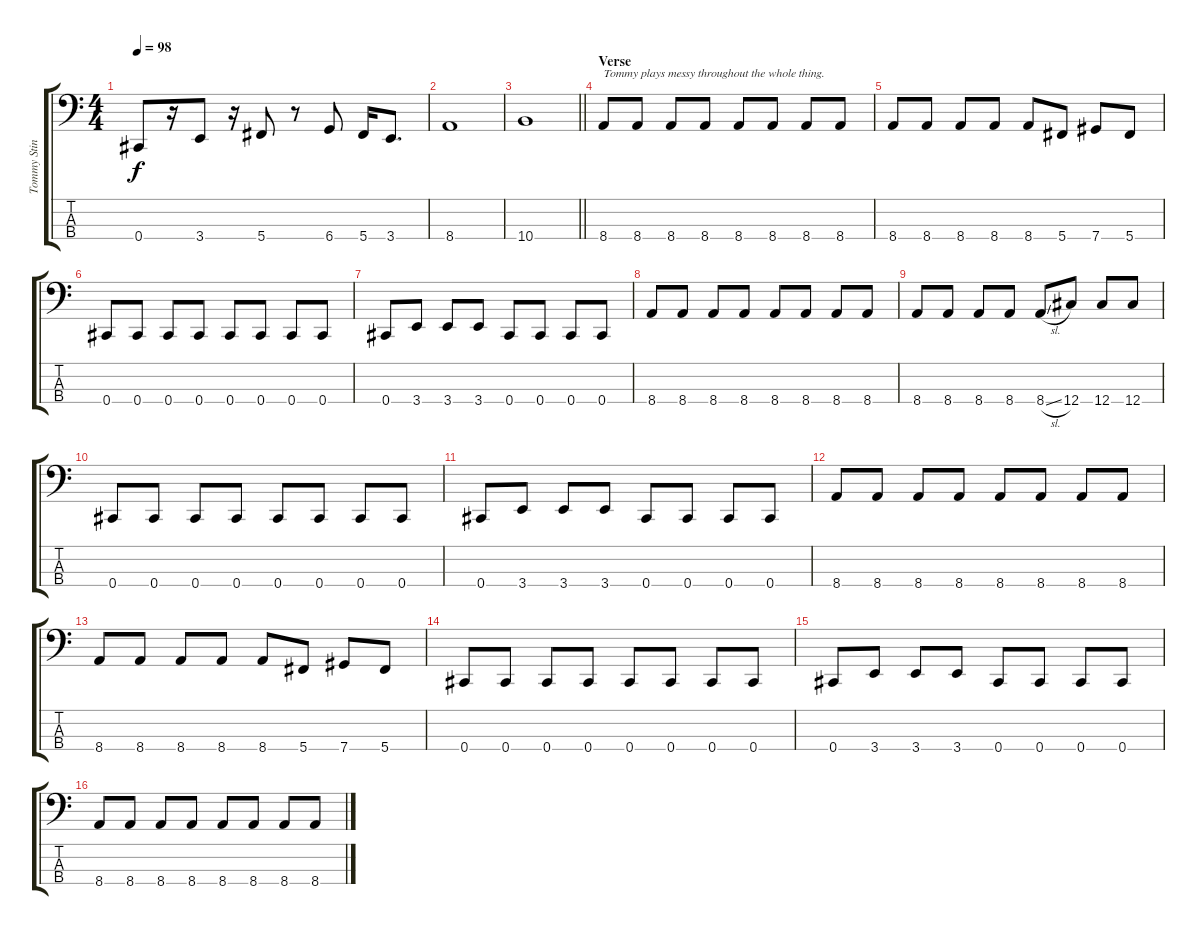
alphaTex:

\track ("Tommy Stinson" "Tommy Stin") {instrument distortionguitar}
\staff {score tabs}
\tuning (Gb2 Db2 Ab1 Db1) {hide}
\ts (4 4)
\tempo 98
\clef f4
\ks c
0.4.8{dy f} r.16 3.4.8 r.16 5.4.8 r.8 6.4.8 5.4.16 3.4.8{d} |
8.4.1 |
\barLineRight lightlight
10.4.1 |
\section ("" "Verse")
8.4.8{txt "Tommy plays messy throughout the whole thing."} 8.4.8 8.4.8 8.4.8 8.4.8 8.4.8 8.4.8 8.4.8 |
8.4.8 8.4.8 8.4.8 8.4.8 8.4.8 5.4.8 7.4.8 5.4.8 |
0.4.8 0.4.8 0.4.8 0.4.8 0.4.8 0.4.8 0.4.8 0.4.8 |
0.4.8 3.4.8 3.4.8 3.4.8 0.4.8 0.4.8 0.4.8 0.4.8 |
8.4.8 8.4.8 8.4.8 8.4.8 8.4.8 8.4.8 8.4.8 8.4.8 |
8.4.8 8.4.8 8.4.8 8.4.8 8.4{sl}.8 12.4.8 12.4.8 12.4.8 |
0.4.8 0.4.8 0.4.8 0.4.8 0.4.8 0.4.8 0.4.8 0.4.8 |
0.4.8 3.4.8 3.4.8 3.4.8 0.4.8 0.4.8 0.4.8 0.4.8 |
8.4.8 8.4.8 8.4.8 8.4.8 8.4.8 8.4.8 8.4.8 8.4.8 |
8.4.8 8.4.8 8.4.8 8.4.8 8.4.8 5.4.8 7.4.8 5.4.8 |
0.4.8 0.4.8 0.4.8 0.4.8 0.4.8 0.4.8 0.4.8 0.4.8 |
0.4.8 3.4.8 3.4.8 3.4.8 0.4.8 0.4.8 0.4.8 0.4.8 |
8.4.8 8.4.8 8.4.8 8.4.8 8.4.8 8.4.8 8.4.8 8.4.8
